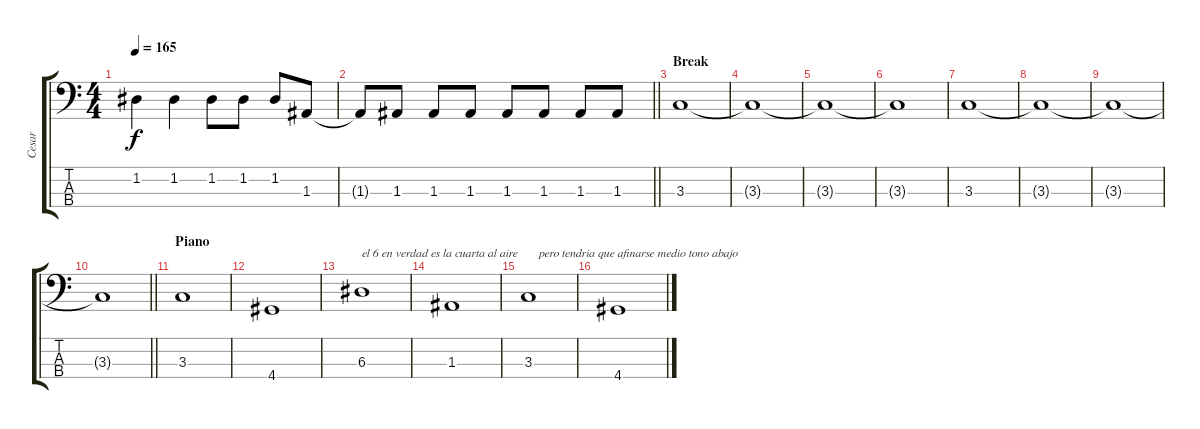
\track ("Cesar" "Cesar") {instrument electricbasspick}
\staff {score tabs}
\tuning (G2 D2 A1 E1) {hide}
\ts (4 4)
\tempo 165
\clef f4
\ks c
1.2.4{dy f} 1.2.4 1.2.8 1.2.8 1.2.8 1.3.8 |
\barLineRight lightlight
1.3{t}.8 1.3.8 1.3.8 1.3.8 1.3.8 1.3.8 1.3.8 1.3.8 |
\section ("" "Break")
3.3.1 |
3.3{t}.1 |
3.3{t}.1 |
3.3{t}.1 |
3.3.1 |
3.3{t}.1 |
3.3{t}.1 |
\barLineRight lightlight
3.3{t}.1 |
\section ("" "Piano")
3.3.1 |
4.4.1 |
6.3.1{txt "el 6 en verdad es la cuarta al aire"} |
1.3.1{txt "                             pero tendria que afinarse medio tono abajo"} |
3.3.1 |
4.4.1
